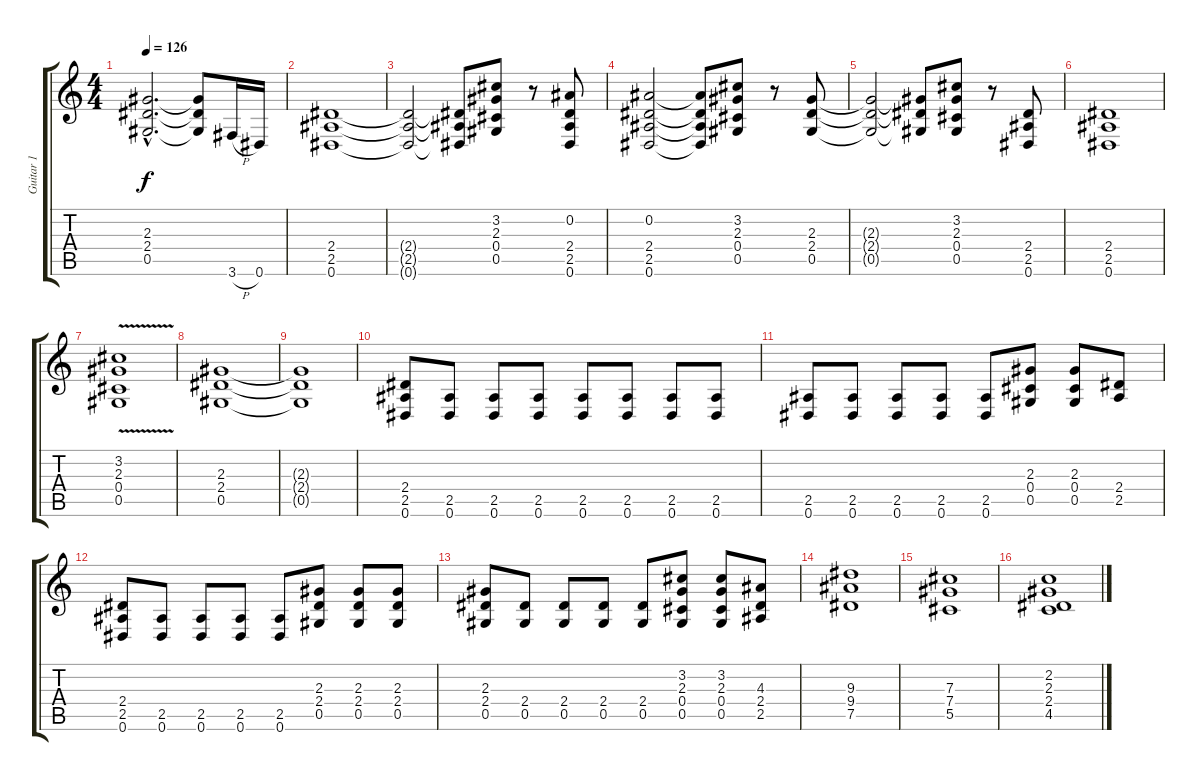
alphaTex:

\track ("Guitar 1" "Guitar 1") {instrument distortionguitar}
\staff {score tabs}
\tuning (Eb4 Bb3 Gb3 Db3 Ab2 Eb2) {hide}
\ts (4 4)
\tempo 126
\clef g2
\ks c
(2.3{hac t} 2.4{hac t} 0.5{hac t}).2{d dy f} (2.3{t} 2.4{t} 0.5{t}).8 3.6{h}.16 0.6.16 |
(2.4 2.5 0.6).1 |
(2.4{t} 2.5{t} 0.6{t}).2 (2.4{t} 2.5{t} 0.6{t}).8 (3.2 2.3 0.4 0.5).8 r.8 (0.2 2.4 2.5 0.6).8 |
(0.2 2.4 2.5 0.6).2 (0.2{t} 2.4{t} 2.5{t} 0.6{t}).8 (3.2 2.3 0.4 0.5).8 r.8 (2.3 2.4 0.5).8 |
(2.3{t} 2.4{t} 0.5{t}).2 (2.3{t} 2.4{t} 0.5{t}).8 (3.2 2.3 0.4 0.5).8 r.8 (2.4 2.5 0.6).8 |
(2.4 2.5 0.6).1 |
(3.2{v} 2.3{v} 0.4{v} 0.5{v}).1 |
(2.3 2.4 0.5).1 |
(2.3{t} 2.4{t} 0.5{t}).1 |
(2.4 2.5 0.6).8 (2.5 0.6).8 (2.5 0.6).8 (2.5 0.6).8 (2.5 0.6).8 (2.5 0.6).8 (2.5 0.6).8 (2.5 0.6).8 |
(2.5 0.6).8 (2.5 0.6).8 (2.5 0.6).8 (2.5 0.6).8 (2.5 0.6).8 (2.3 0.4 0.5).8 (2.3 0.4 0.5).8 (2.4 2.5).8 |
(2.4 2.5 0.6).8 (2.5 0.6).8 (2.5 0.6).8 (2.5 0.6).8 (2.5 0.6).8 (2.3 2.4 0.5).8 (2.3 2.4 0.5).8 (2.3 2.4 0.5).8 |
(2.3 2.4 0.5).8 (2.4 0.5).8 (2.4 0.5).8 (2.4 0.5).8 (2.4 0.5).8 (3.2 2.3 0.4 0.5).8 (3.2 2.3 0.4 0.5).8 (4.3 2.4 2.5).8 |
(9.3 9.4 7.5).1 |
(7.3 7.4 5.5).1 |
(2.2 2.3 2.4 4.5).1
